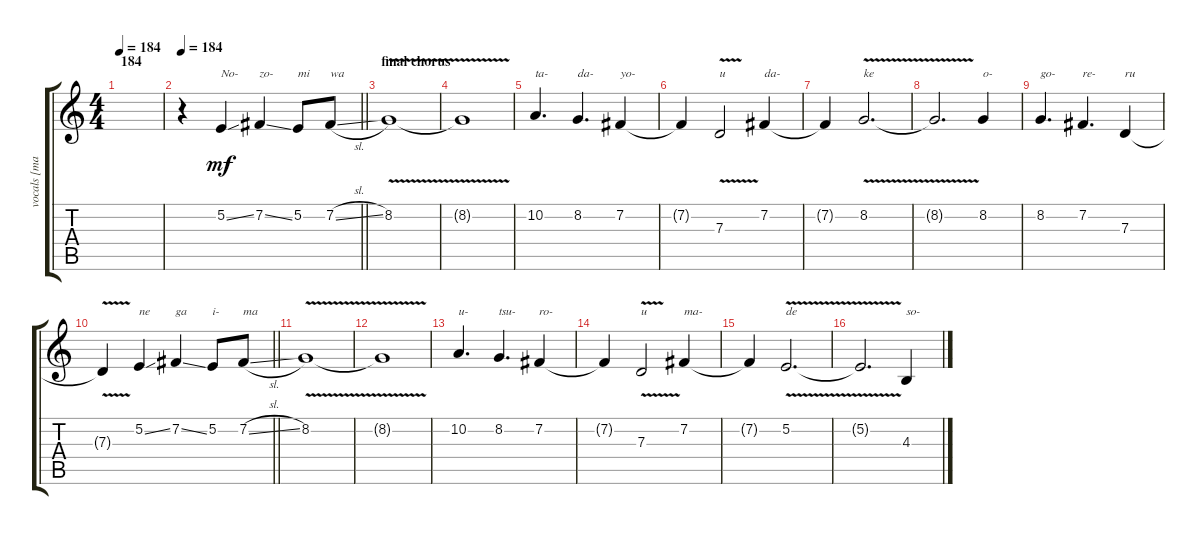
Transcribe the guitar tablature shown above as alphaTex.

\track ("vocals [matatabi]" "vocals [ma") {instrument englishhorn}
\staff {score tabs}
\tuning (E4 B3 G3 D3 A2 E2) {hide}
\ts (4 4)
\section ("" "184")
\tempo 184
\clef g2
\ks c
|
\tempo 184
\barLineRight lightlight
r.4 5.2{ss}.4{txt "No-" dy mf} 7.2{ss}.4{txt "zo-"} 5.2.8{txt "mi"} 7.2{sl}.8{txt "wa"} |
\section ("" "final chorus")
8.2{v}.1 |
8.2{t}.1 |
10.2.4{d txt "ta-"} 8.2.4{d txt "da-"} 7.2.4{txt "yo-"} |
7.2{t}.4 7.3{v}.2{txt "u"} 7.2.4{txt "da-"} |
7.2{t}.4 8.2{v}.2{d txt "ke"} |
8.2{v t}.2{d} 8.2.4{txt "o-"} |
8.2.4{d txt "go-"} 7.2.4{d txt "re-"} 7.3.4{txt "ru"} |
\barLineRight lightlight
7.3{v t}.4 5.2{ss}.4{txt "ne"} 7.2{ss}.4{txt "ga"} 5.2.8{txt "i-"} 7.2{sl}.8{txt "ma"} |
\section ("" "")
8.2{v}.1 |
8.2{t}.1 |
10.2.4{d txt "u-"} 8.2.4{d txt "tsu-"} 7.2.4{txt "ro-"} |
7.2{t}.4 7.3{v}.2{txt "u"} 7.2.4{txt "ma-"} |
7.2{t}.4 5.2{v}.2{d txt "de"} |
5.2{v t}.2{d} 4.3.4{txt "so-"}
